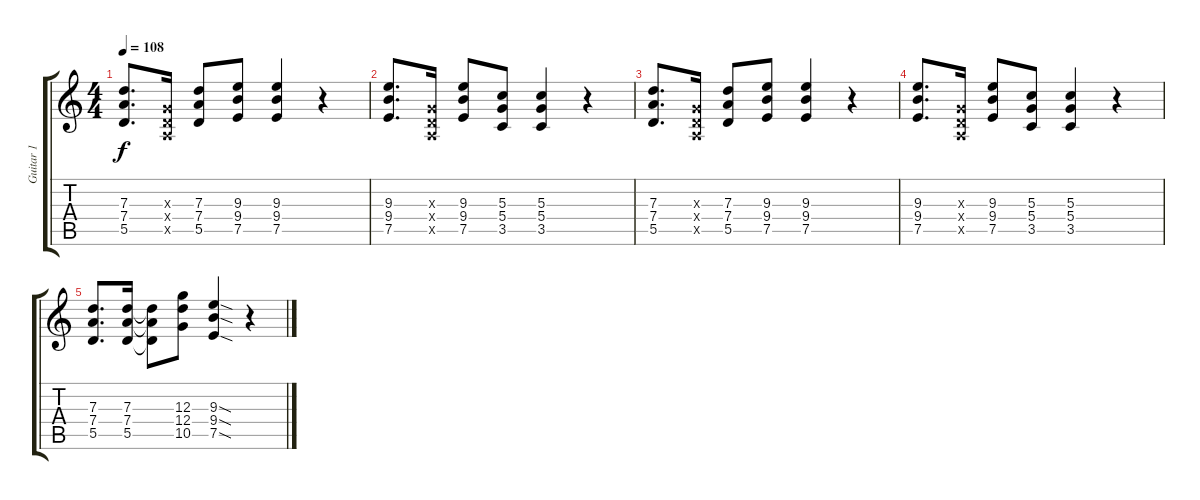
\track ("Guitar 1" "Guitar 1") {instrument distortionguitar}
\staff {score tabs}
\tuning (E4 B3 G3 D3 A2 E2) {hide}
\ts (4 4)
\tempo 108
\clef g2
\ks c
(7.3 7.4 5.5).8{d dy f} (0.3{x} 0.4{x} 0.5{x}).16 (7.3 7.4 5.5).8 (9.3 9.4 7.5).8 (9.3 9.4 7.5).4 r.4 |
(9.3 9.4 7.5).8{d} (0.3{x} 0.4{x} 0.5{x}).16 (9.3 9.4 7.5).8 (5.3 5.4 3.5).8 (5.3 5.4 3.5).4 r.4 |
(7.3 7.4 5.5).8{d} (0.3{x} 0.4{x} 0.5{x}).16 (7.3 7.4 5.5).8 (9.3 9.4 7.5).8 (9.3 9.4 7.5).4 r.4 |
(9.3 9.4 7.5).8{d} (0.3{x} 0.4{x} 0.5{x}).16 (9.3 9.4 7.5).8 (5.3 5.4 3.5).8 (5.3 5.4 3.5).4 r.4 |
(7.3 7.4 5.5).8{d} (7.3 7.4 5.5).16 (7.3{t} 7.4{t} 5.5{t}).8 (12.3 12.4 10.5).8 (9.3{sod} 9.4{sod} 7.5{sod}).4 r.4
